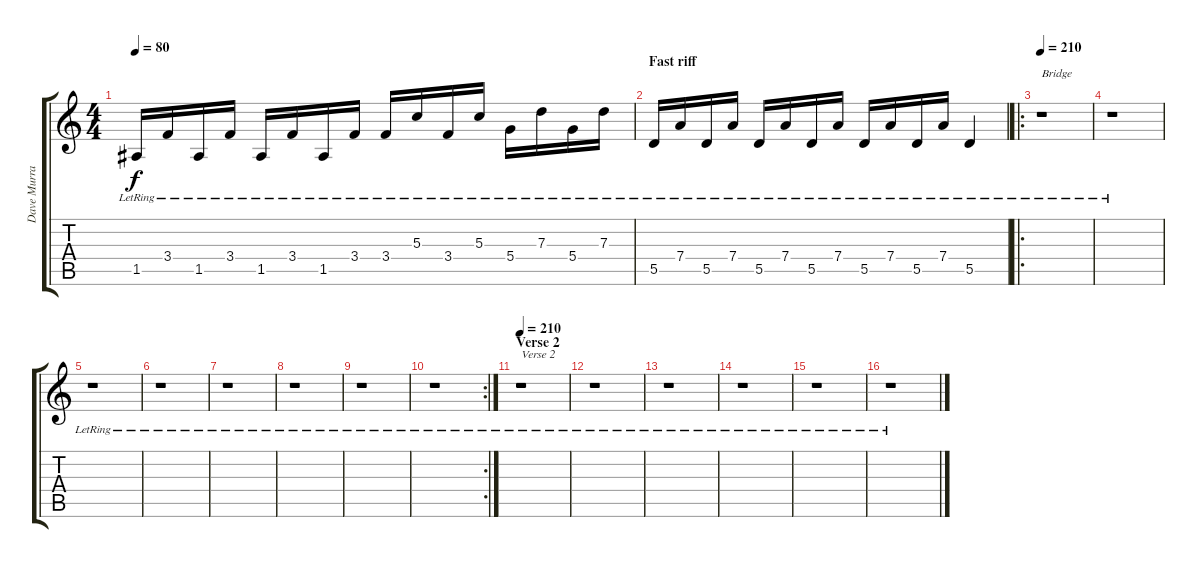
\track ("Dave Murray Clean" "Dave Murra") {instrument electricguitarclean}
\staff {score tabs}
\tuning (E4 B3 G3 D3 A2 E2) {hide}
\ts (4 4)
\tempo 80
\clef g2
\ks c
1.5{lr}.16{dy f} 3.4{lr}.16 1.5{lr}.16 3.4{lr}.16 1.5{lr}.16 3.4{lr}.16 1.5{lr}.16 3.4{lr}.16 3.4{lr}.16 5.3{lr}.16 3.4{lr}.16 5.3{lr}.16 5.4{lr}.16 7.3{lr}.16 5.4{lr}.16 7.3{lr}.16 |
\section ("" "Fast riff")
5.5{lr}.16 7.4{lr}.16 5.5{lr}.16 7.4{lr}.16 5.5{lr}.16 7.4{lr}.16 5.5{lr}.16 7.4{lr}.16 5.5{lr}.16 7.4{lr}.16 5.5{lr}.16 7.4{lr}.16 5.5{lr}.4 |
\ro
\tempo 210
r.1{txt "Bridge"} |
r.1 |
r.1 |
r.1 |
r.1 |
r.1 |
r.1 |
\rc 2
r.1 |
\section ("" "Verse 2")
\tempo 210
r.1{txt "Verse 2"} |
r.1 |
r.1 |
r.1 |
r.1 |
r.1
